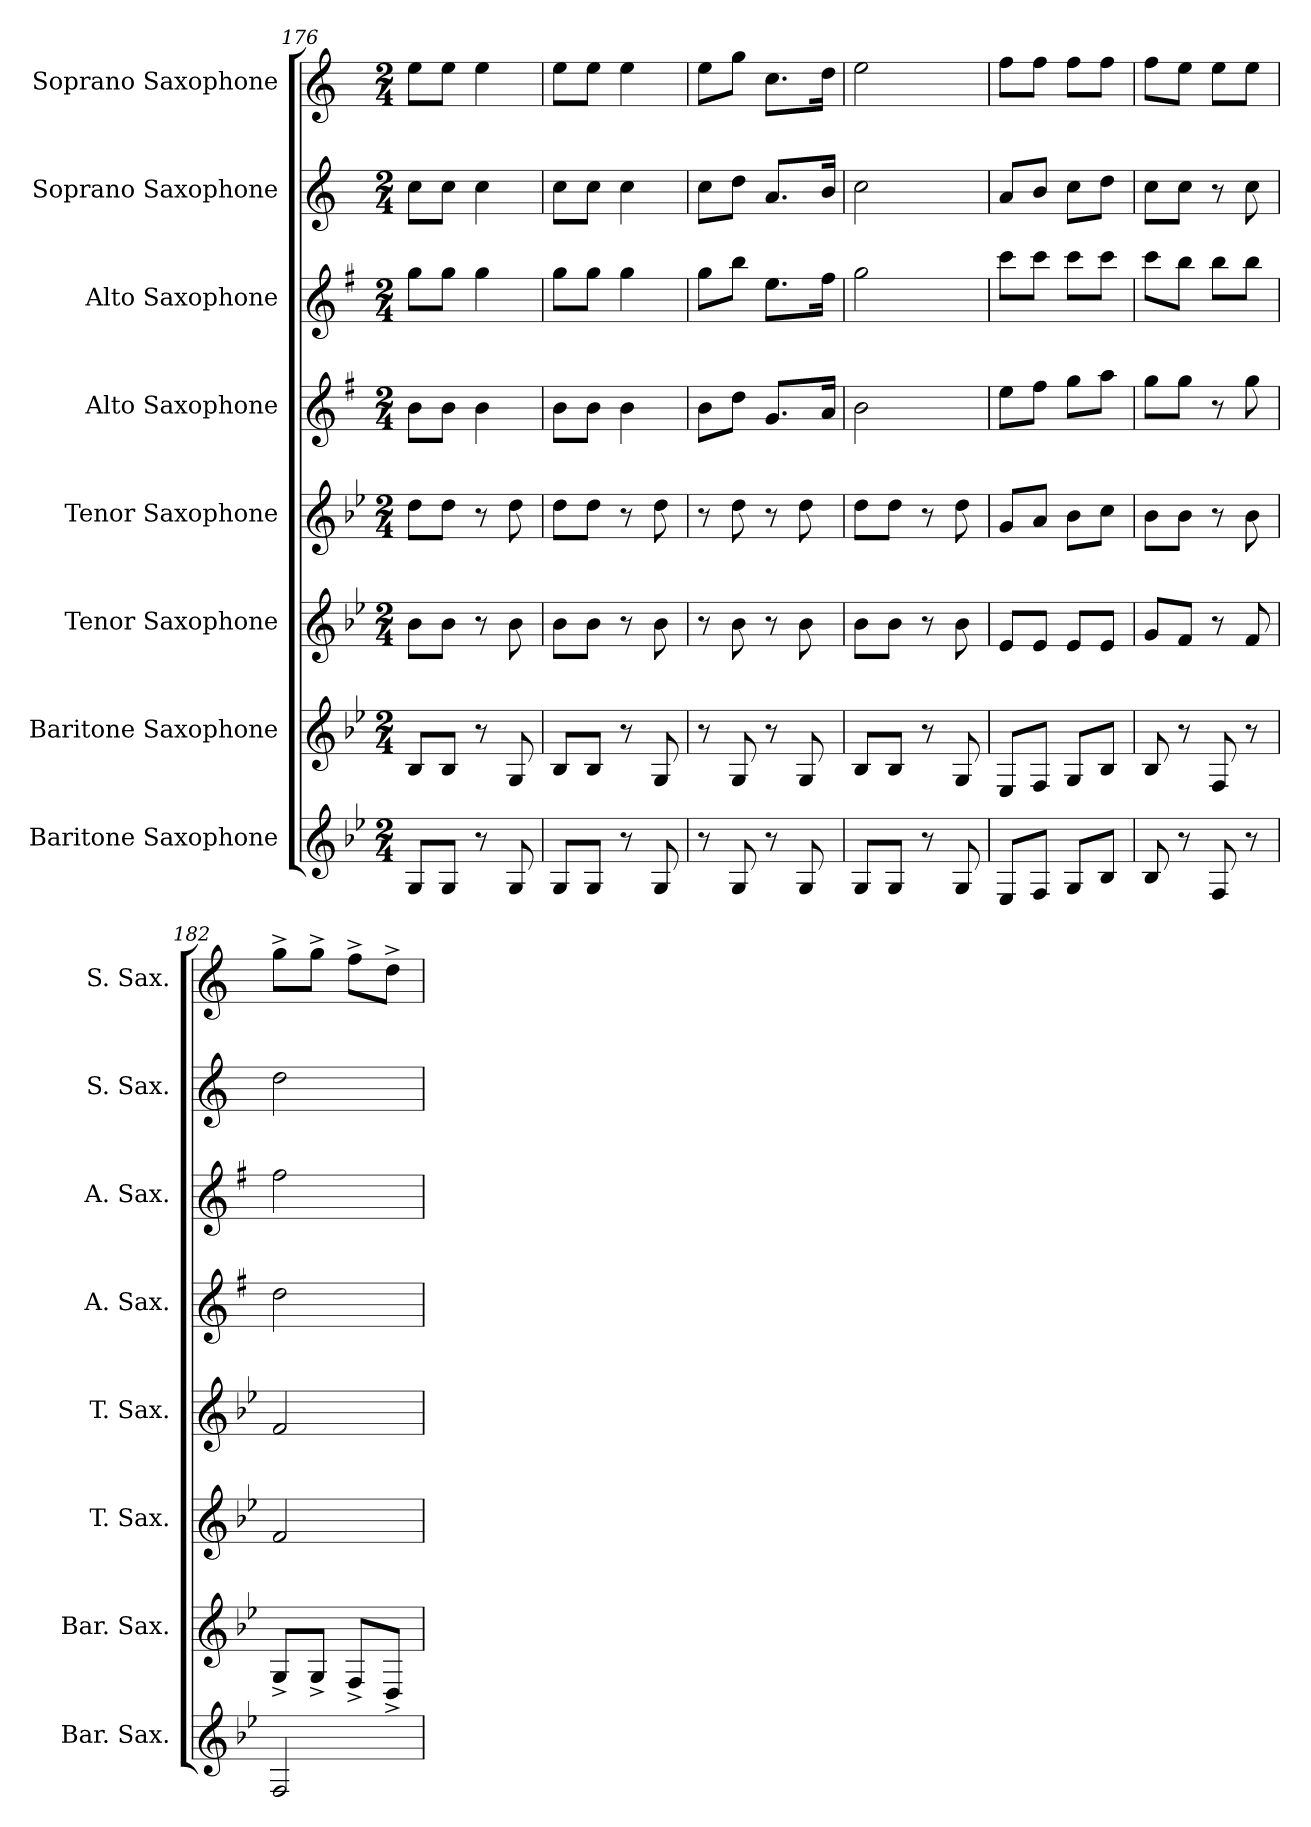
**kern	**kern	**kern	**kern	**kern	**kern	**kern	**kern
*part8	*part7	*part6	*part5	*part4	*part3	*part2	*part1
*staff8	*staff7	*staff6	*staff5	*staff4	*staff3	*staff2	*staff1
*I"Baritone Saxophone	*I"Baritone Saxophone	*I"Tenor Saxophone	*I"Tenor Saxophone	*I"Alto Saxophone	*I"Alto Saxophone	*I"Soprano Saxophone	*I"Soprano Saxophone
*I'Bar. Sax.	*I'Bar. Sax.	*I'T. Sax.	*I'T. Sax.	*I'A. Sax.	*I'A. Sax.	*I'S. Sax.	*I'S. Sax.
*clefG2	*clefG2	*clefG2	*clefG2	*clefG2	*clefG2	*clefG2	*clefG2
*ITrd12c21	*ITrd12c21	*ITrd8c14	*ITrd8c14	*ITrd5c9	*ITrd5c9	*ITrd1c2	*ITrd1c2
*k[b-e-]	*k[b-e-]	*k[b-e-]	*k[b-e-]	*k[b-e-]	*k[b-e-]	*k[b-e-]	*k[b-e-]
*M2/4	*M2/4	*M2/4	*M2/4	*M2/4	*M2/4	*M2/4	*M2/4
=176	=176	=176	=176	=176	=176	=176	=176
8GG/L	8BB-/L	8B-\L	8d\L	8d\L	8b-\L	8b-\L	8dd\L
8GG/J	8BB-/J	8B-\J	8d\J	8d\J	8b-\J	8b-\J	8dd\J
8r	8r	8r	8r	4d\	4b-\	4b-\	4dd\
8GG/	8GG/	8B-\	8d\	.	.	.	.
=177	=177	=177	=177	=177	=177	=177	=177
8GG/L	8BB-/L	8B-\L	8d\L	8d\L	8b-\L	8b-\L	8dd\L
8GG/J	8BB-/J	8B-\J	8d\J	8d\J	8b-\J	8b-\J	8dd\J
8r	8r	8r	8r	4d\	4b-\	4b-\	4dd\
8GG/	8GG/	8B-\	8d\	.	.	.	.
=178	=178	=178	=178	=178	=178	=178	=178
8r	8r	8r	8r	8d\L	8b-\L	8b-\L	8dd\L
8GG/	8GG/	8B-\	8d\	8f\J	8dd\J	8cc\J	8ff\J
8r	8r	8r	8r	8.B-/L	8.g\L	8.g/L	8.b-\L
8GG/	8GG/	8B-\	8d\	.	.	.	.
.	.	.	.	16c/Jk	16a\Jk	16a/Jk	16cc\Jk
!!LO:PB:g=z
=179	=179	=179	=179	=179	=179	=179	=179
8GG/L	8BB-/L	8B-\L	8d\L	2d\	2b-\	2b-\	2dd\
8GG/J	8BB-/J	8B-\J	8d\J	.	.	.	.
8r	8r	8r	8r	.	.	.	.
8GG/	8GG/	8B-\	8d\	.	.	.	.
=180	=180	=180	=180	=180	=180	=180	=180
8EE-/L	8EE-/L	8E-/L	8G/L	8g\L	8ee-\L	8g/L	8ee-\L
8FF/J	8FF/J	8E-/J	8A/J	8a\J	8ee-\J	8a/J	8ee-\J
8GG/L	8GG/L	8E-/L	8B-\L	8b-\L	8ee-\L	8b-\L	8ee-\L
8BB-/J	8BB-/J	8E-/J	8c\J	8cc\J	8ee-\J	8cc\J	8ee-\J
=181	=181	=181	=181	=181	=181	=181	=181
8BB-/	8BB-/	8G/L	8B-\L	8b-\L	8ee-\L	8b-\L	8ee-\L
8r	8r	8F/J	8B-\J	8b-\J	8dd\J	8b-\J	8dd\J
8FF/	8FF/	8r	8r	8r	8dd\L	8r	8dd\L
8r	8r	8F/	8B-\	8b-\	8dd\J	8b-\	8dd\J
=182	=182	=182	=182	=182	=182	=182	=182
2FF/	8GG^/L	2F/	2F/	2f\	2a\	2cc\	8ff^\L
.	8GG^/J	.	.	.	.	.	8ff^\J
.	8FF^/L	.	.	.	.	.	8ee-^\L
.	8DD^/J	.	.	.	.	.	8cc^\J
=	=	=	=	=	=	=	=
*-	*-	*-	*-	*-	*-	*-	*-
